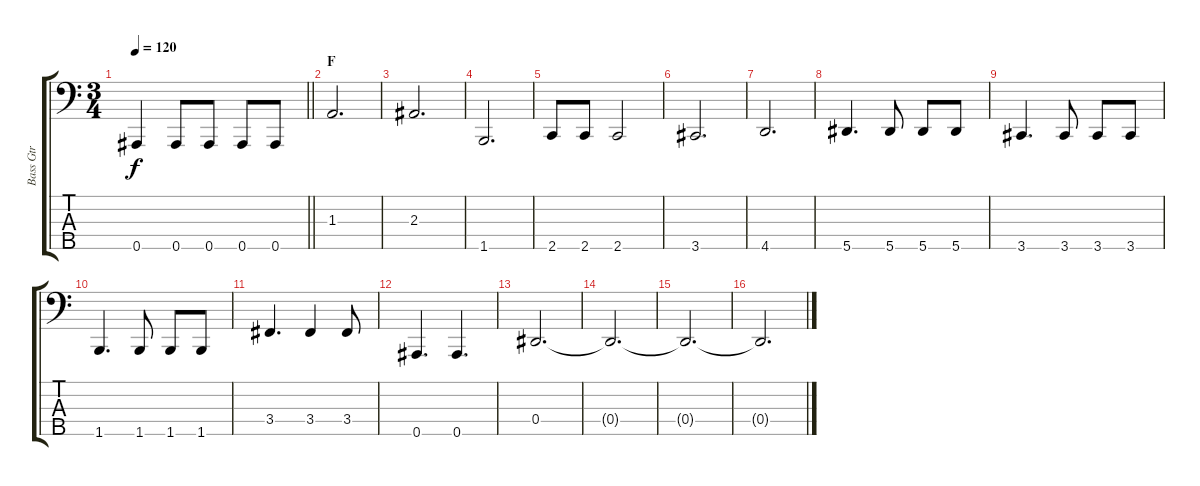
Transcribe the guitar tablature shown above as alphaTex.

\track ("Bass Gtr" "Bass Gtr") {instrument electricbassfinger}
\staff {score tabs}
\tuning (Gb2 Db2 Ab1 Eb1 Bb0) {hide}
\ts (3 4)
\tempo 120
\clef f4
\barLineRight lightlight
\ks c
0.5.4{dy f} 0.5.8 0.5.8 0.5.8 0.5.8 |
\section ("" "F")
1.3.2{d} |
2.3.2{d} |
1.5.2{d} |
2.5.8 2.5.8 2.5.2 |
3.5.2{d} |
4.5.2{d} |
5.5.4{d} 5.5.8 5.5.8 5.5.8 |
3.5.4{d} 3.5.8 3.5.8 3.5.8 |
1.5.4{d} 1.5.8 1.5.8 1.5.8 |
3.4.4{d} 3.4.4 3.4.8 |
0.5.4{d} 0.5.4{d} |
0.4.2{d volume 0} |
0.4{t}.2{d} |
0.4{t}.2{d} |
0.4{t}.2{d}
